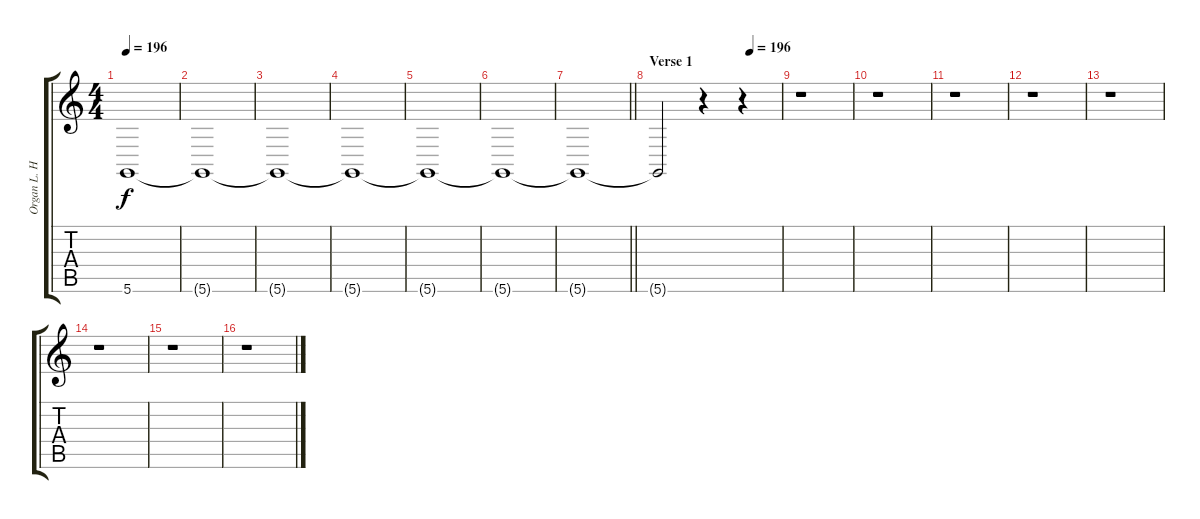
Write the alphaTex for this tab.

\track ("Organ L. Hand (J. Lord)" "Organ L. H") {instrument drawbarorgan}
\staff {score tabs}
\tuning (E4 B3 G3 D3 A2 D2) {hide}
\ts (4 4)
\tempo 196
\clef g2
\ks c
5.6{t}.1{dy f} |
5.6{t}.1{volume 16} |
5.6{t}.1 |
5.6{t}.1 |
5.6{t}.1 |
5.6{t}.1 |
\barLineRight lightlight
5.6{t}.1 |
\section ("" "Verse 1")
\tempo (196 0.75)
5.6{t}.2 r.4 r.4 |
r.1 |
r.1 |
r.1 |
r.1 |
r.1 |
r.1 |
r.1 |
r.1
